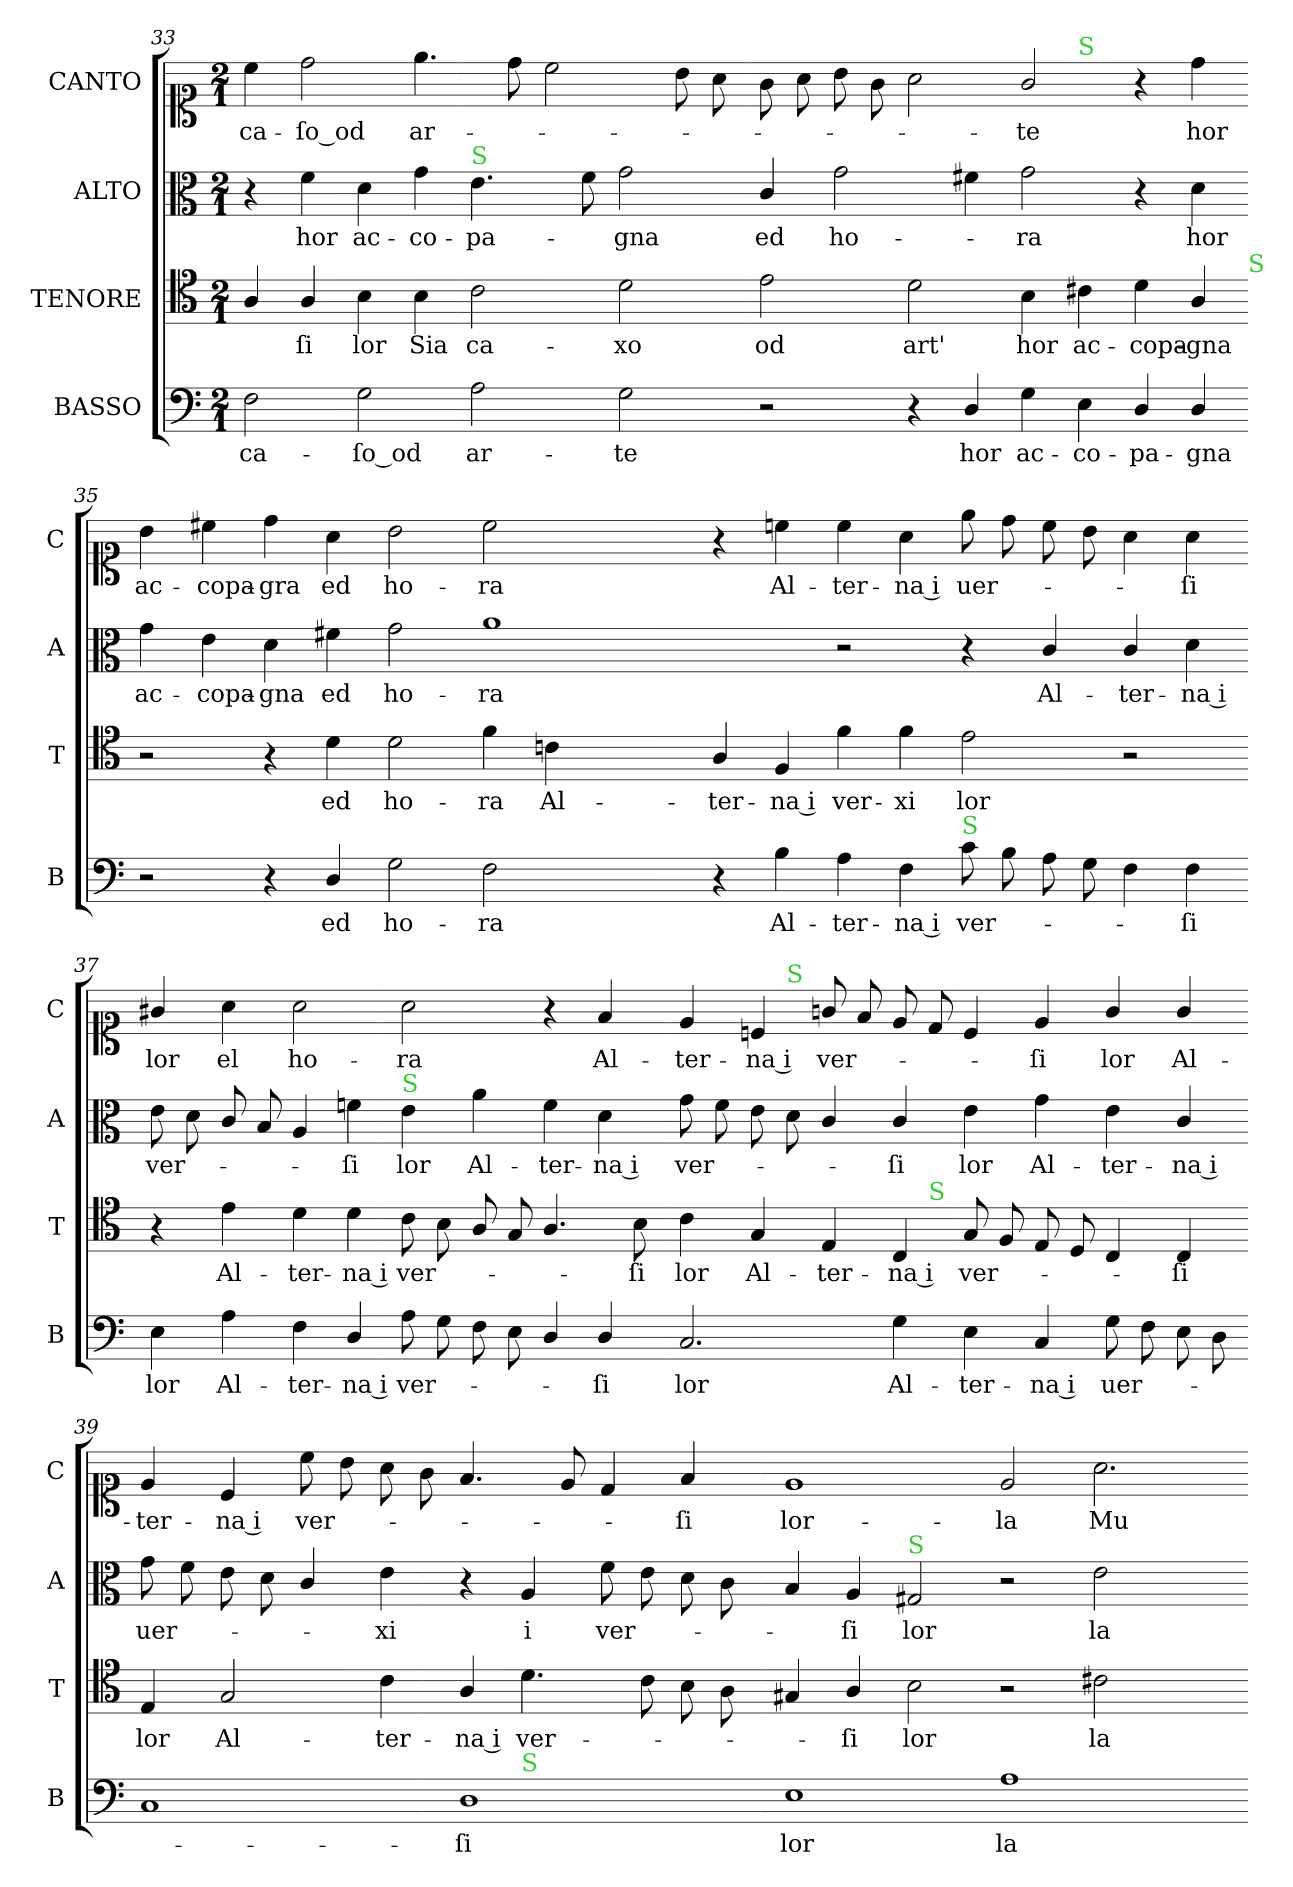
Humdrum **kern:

**kern	**text	**kern	**text	**kern	**text	**kern	**text
*part4	*part4	*part3	*part3	*part2	*part2	*part1	*part1
*staff4	*staff4	*staff3	*staff3	*staff2	*staff2	*staff1	*staff1
*I"BASSO	*	*I"TENORE	*	*I"ALTO	*	*I"CANTO	*
*I'B	*	*I'T	*	*I'A	*	*I'C	*
*clefF4	*	*clefC4	*	*clefC3	*	*clefC1	*
*k[]	*	*k[]	*	*k[]	*	*k[]	*
*A:aeo	*	*A:aeo	*	*A:aeo	*	*A:aeo	*
*M2/1	*	*M2/1	*	*M2/1	*	*M2/1	*
=33	=33	=33	=33	=33	=33	=33	=33
2F\	ca-	4A/	.	4r	.	4cc\	ca-
.	.	4A/	-ſi	4f\	hor	2dd\	-ſo od
2G\	-ſo od	4B\	lor	4d\	ac-	.	.
.	.	4B\	Sia	4g\	-co-	4.ee\	ar-
!	!	!	!	!LO:TX:a:color=limegreen:t=S	!	!	!
2A\	ar-	2c\	ca-	4.e\	-pa-	.	.
.	.	.	.	.	.	8dd\	.
.	.	.	.	.	.	2cc\	.
.	.	.	.	8f\	.	.	.
2G\	-te	2d\	-xo	2g\	-gna	.	.
.	.	.	.	.	.	8b\	.
.	.	.	.	.	.	8a\	.
=34-	=34-	=34-	=34-	=34-	=34-	=34-	=34-
*	*	*	*	*	*	*^	*
2r	.	2e\	od	4c/	ed	8g\	1ryy	.
.	.	.	.	.	.	8a\	.	.
.	.	.	.	2g\	ho-	8b\	.	.
.	.	.	.	.	.	8g\	.	.
4r	.	2d\	art'	.	.	2a\	.	.
4D/	hor	.	.	4f#X\	.	.	.	.
4G\	ac-	4B\	hor	2g\	-ra	2g/	4ryy	-te
!	!	!	!	!	!	!	!LO:TX:a:color=limegreen:t=S	!
4E\	-co-	4c#X\	ac-	.	.	.	2.ryy	.
4D/	-pa-	4d\	-copa-	4r	.	4r	.	.
4D/	-gna	4A/	-gna	4d\	hor	4dd\	.	hor
!	!	!LO:TX:a:color=limegreen:t=S	!	!	!	!	!	!
*	*	*	*	*	*	*v	*v	*
=35-	=35-	=35-	=35-	=35-	=35-	=35-	=35-
2r	.	2r	.	4g\	ac-	4b\	ac-
.	.	.	.	4e\	-copa-	4cc#X\	-copa-
4r	.	4r	.	4d\	-gna	4dd\	-gra
4D/	ed	4d\	ed	4f#X\	ed	4a\	ed
2G\	ho-	2d\	ho-	2g\	ho-	2b\	ho-
2F\	-ra	4f\	-ra	1a\	-ra	2cc#\	-ra
.	.	4cn\	Al-	.	.	.	.
2ryy	.	2ryy	.	.	.	2ryy	.
=36-	=36-	=36-	=36-	=36-	=36-	=36-	=36-
4r	.	4A/	-ter-	2ryy	.	4r	.
4B\	Al-	4F/	-na i	.	.	4ccn\	Al-
4A\	-ter-	4f\	ver-	2r	.	4cc\	-ter-
4F\	-na i	4f\	-xi	.	.	4a\	-na i
!LO:TX:a:color=limegreen:t=S	!	!	!	!	!	!	!
8c\	ver-	2e\	lor	4r	.	8ee\	uer-
8B\	.	.	.	.	.	8dd\	.
8A\	.	.	.	4c/	Al-	8cc\	.
8G\	.	.	.	.	.	8b\	.
4F\	.	2r	.	4c/	-ter-	4a\	.
4F\	-ſi	.	.	4d\	-na i	4a\	-ſi
=37-	=37-	=37-	=37-	=37-	=37-	=37-	=37-
4E\	lor	4r	.	8e\	ver-	4g#X/	lor
.	.	.	.	8d\	.	.	.
4A\	Al-	4e\	Al-	8c/	.	4a\	el
.	.	.	.	8B/	.	.	.
4F\	-ter-	4d\	-ter-	4A/	.	2a\	ho-
4D/	-na i	4d\	-na i	4fn\	-ſi	.	.
!	!	!	!	!LO:TX:a:color=limegreen:t=S	!	!	!
8A\	ver-	8c\	ver-	4e\	lor	2a\	-ra
8G\	.	8B\	.	.	.	.	.
8F\	.	8A/	.	4a\	Al-	.	.
8E\	.	8G/	.	.	.	.	.
4D/	.	4.A/	.	4f\	-ter-	4r	.
4D/	-ſi	.	.	4d\	-na i	4f/	Al-
.	.	8B\	-ſi	.	.	.	.
=38-	=38-	=38-	=38-	=38-	=38-	=38-	=38-
*	*	*^	*	*	*	*^	*
2.C/	lor	4c\	2..ryy	lor	8g\	ver-	4e/	4.ryy	-ter-
.	.	.	.	.	8f\	.	.	.	.
.	.	4G/	.	Al-	8e\	.	4cn/	.	-na i
!	!	!	!	!	!	!	!	!LO:TX:a:color=limegreen:t=S	!
.	.	.	.	.	8d\	.	.	1ryy	.
.	.	4E/	.	-ter-	4c/	.	8gn/	.	ver-
.	.	.	.	.	.	.	8f/	.	.
4G\	Al-	4C/	.	-na i	4c/	-ſi	8e/	.	.
!	!	!	!LO:TX:a:color=limegreen:t=S	!	!	!	!	!	!
.	.	.	1ryy	.	.	.	8d/	.	.
4E\	-ter-	8G/	.	ver-	4e\	lor	4c/	.	.
.	.	8F/	.	.	.	.	.	.	.
4C/	-na i	8E/	.	.	4g\	Al-	4e/	.	-ſi
.	.	8D/	.	.	.	.	.	2ryy	.
8G\	uer-	4C/	.	.	4e\	-ter-	4g/	.	lor
8F\	.	.	.	.	.	.	.	.	.
8E\	.	4C/	.	-ſi	4c/	-na i	4g/	.	Al-
8D\	.	.	8ryy	.	.	.	.	8ryy	.
*	*	*v	*v	*	*	*	*v	*v	*
=39-	=39-	=39-	=39-	=39-	=39-	=39-	=39-
*^	*	*	*	*	*	*	*
1C	1ryy	.	4E/	lor	8g\	uer-	4e/	-ter-
.	.	.	.	.	8f\	.	.	.
.	.	.	2G/	Al-	8e\	.	4c/	-na i
.	.	.	.	.	8d\	.	.	.
.	.	.	.	.	4c/	.	8cc\	ver-
.	.	.	.	.	.	.	8b\	.
.	.	.	4c\	-ter-	4e\	-xi	8a\	.
.	.	.	.	.	.	.	8g\	.
1D	4ryy	-ſi	4A/	-na i	4r	.	4.f/	.
!	!LO:TX:a:color=limegreen:t=S	!	!	!	!	!	!	!
.	2.ryy	.	4.d\	ver-	4A/	i	.	.
.	.	.	.	.	.	.	8e/	.
.	.	.	.	.	8f\	ver-	4d/	.
.	.	.	8c\	.	8e\	.	.	.
.	.	.	8B\	.	8d\	.	4f/	-ſi
.	.	.	8A\	.	8c\	.	.	.
*v	*v	*	*	*	*	*	*	*
=40-	=40-	=40-	=40-	=40-	=40-	=40-	=40-
1E	lor	4G#X/	.	4B/	.	1e	lor-
.	.	4A/	-ſi	4A/	-ſi	.	.
!	!	!	!	!LO:TX:a:color=limegreen:t=S	!	!	!
.	.	2B\	lor	2G#X/	lor	.	.
1A	la	2r	.	2r	.	2e/	-la
.	.	2c#X\	la	2e\	la	2.a\	Mu-
4ryy	.	4ryy	.	4ryy	.	.	.
=-	=-	=-	=-	=-	=-	=-	=-
*-	*-	*-	*-	*-	*-	*-	*-
